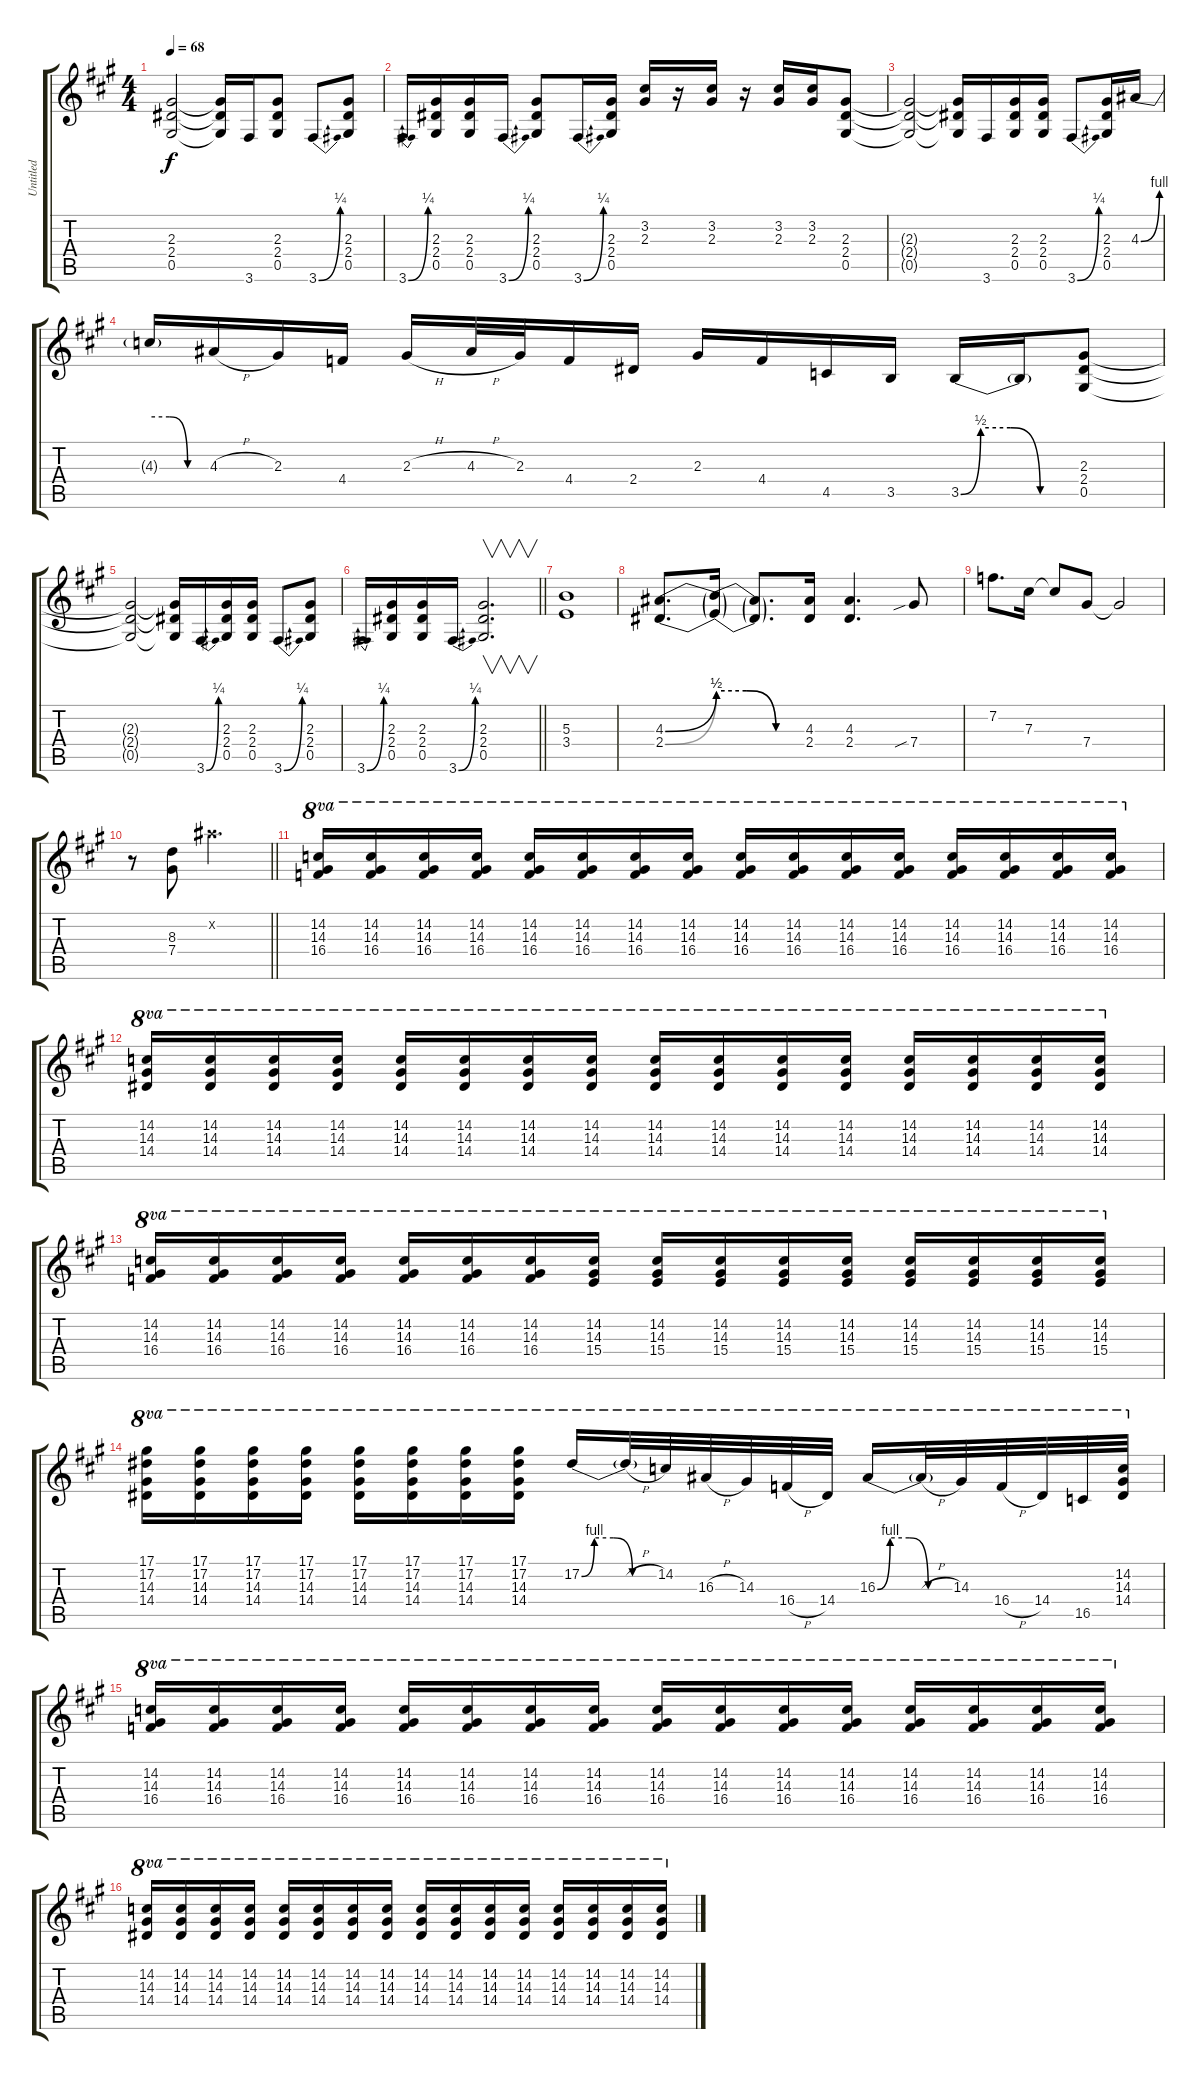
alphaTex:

\track ("Untitled" "Untitled") {instrument distortionguitar}
\staff {score tabs}
\tuning (Eb4 Bb3 Gb3 Db3 Ab2 Eb2) {hide}
\ts (4 4)
\tempo 68
\clef g2
\ks a
(2.3{t} 2.4{t} 0.5{t}).2{dy f} (2.3{t} 2.4{t} 0.5{t}).16 3.6.16 (2.3 2.4 0.5).8 3.6{be (bend 0 0 60 1)}.8 (2.3 2.4 0.5).8 |
3.6{be (bend 0 0 60 1)}.16 (2.3 2.4 0.5).16 (2.3 2.4 0.5).16 3.6{be (bend 0 0 60 1)}.16 (2.3 2.4 0.5).8 3.6{be (bend 0 0 60 1)}.16 (2.3 2.4 0.5).16 (3.2 2.3).16 r.16 (3.2 2.3).16 r.16 (3.2 2.3).16 (3.2 2.3).16 (2.3 2.4 0.5).8 |
(2.3{t} 2.4{t} 0.5{t}).2 (2.3{t} 2.4{t} 0.5{t}).16 3.6.16 (2.3 2.4 0.5).16 (2.3 2.4 0.5).16 3.6{be (bend 0 0 60 1)}.8 (2.3 2.4 0.5).16 4.3{be (bend 0 0 60 4)}.16 |
4.3{be (custom 0 4 20 4 40 0 60 0) t}.16 4.3{h}.16 2.3.16 4.4.16 2.3{h}.16 4.3{h}.32 2.3.32 4.4.16 2.4.16 2.3.16 4.4.16 4.5.16 3.5.16 3.5{be (custom 0 0 10 2 25 2 40 0 60 0)}.16 3.5{t}.16 (2.3 2.4 0.5).8 |
(2.3{t} 2.4{t} 0.5{t}).2 (2.3{t} 2.4{t} 0.5{t}).16 3.6{be (bend 0 0 60 1)}.16 (2.3 2.4 0.5).16 (2.3 2.4 0.5).16 3.6{be (bend 0 0 60 1)}.8 (2.3 2.4 0.5).8 |
\barLineRight lightlight
3.6{be (bend 0 0 60 1)}.16 (2.3 2.4 0.5).16 (2.3 2.4 0.5).16 3.6{be (bend 0 0 60 1)}.16 (2.3 2.4 0.5).2{v d} |
\section ("" " ")
(5.3 3.4).1 |
(4.3{be (bend 0 0 60 2)} 2.4{be (bend 0 0 60 2)}).8{d} (4.3{be (custom 0 2 20 2 40 0 60 0) t} 2.4{be (custom 0 2 20 2 40 0 60 0) t}).16 (4.3{t} 2.4{t}).8{d} (4.3 2.4).16 (4.3 2.4).4{d} 7.4{sib}.8 |
7.2.8{d} 7.3.16 7.3{t}.8 7.4.8 7.4{t}.2 |
\barLineRight lightlight
r.8 (8.3 7.4).8 12.2{x}.2{d} |
\section ("" " ")
(14.2 14.3 16.4).16{ot 8va} (14.2 14.3 16.4).16{ot 8va} (14.2 14.3 16.4).16{ot 8va} (14.2 14.3 16.4).16{ot 8va} (14.2 14.3 16.4).16{ot 8va} (14.2 14.3 16.4).16{ot 8va} (14.2 14.3 16.4).16{ot 8va} (14.2 14.3 16.4).16{ot 8va} (14.2 14.3 16.4).16{ot 8va} (14.2 14.3 16.4).16{ot 8va} (14.2 14.3 16.4).16{ot 8va} (14.2 14.3 16.4).16{ot 8va} (14.2 14.3 16.4).16{ot 8va} (14.2 14.3 16.4).16{ot 8va} (14.2 14.3 16.4).16{ot 8va} (14.2 14.3 16.4).16{ot 8va} |
(14.2 14.3 14.4).16{ot 8va} (14.2 14.3 14.4).16{ot 8va} (14.2 14.3 14.4).16{ot 8va} (14.2 14.3 14.4).16{ot 8va} (14.2 14.3 14.4).16{ot 8va} (14.2 14.3 14.4).16{ot 8va} (14.2 14.3 14.4).16{ot 8va} (14.2 14.3 14.4).16{ot 8va} (14.2 14.3 14.4).16{ot 8va} (14.2 14.3 14.4).16{ot 8va} (14.2 14.3 14.4).16{ot 8va} (14.2 14.3 14.4).16{ot 8va} (14.2 14.3 14.4).16{ot 8va} (14.2 14.3 14.4).16{ot 8va} (14.2 14.3 14.4).16{ot 8va} (14.2 14.3 14.4).16{ot 8va} |
(14.2 14.3 16.4).16{ot 8va} (14.2 14.3 16.4).16{ot 8va} (14.2 14.3 16.4).16{ot 8va} (14.2 14.3 16.4).16{ot 8va} (14.2 14.3 16.4).16{ot 8va} (14.2 14.3 16.4).16{ot 8va} (14.2 14.3 16.4).16{ot 8va} (14.2 14.3 15.4).16{ot 8va} (14.2 14.3 15.4).16{ot 8va} (14.2 14.3 15.4).16{ot 8va} (14.2 14.3 15.4).16{ot 8va} (14.2 14.3 15.4).16{ot 8va} (14.2 14.3 15.4).16{ot 8va} (14.2 14.3 15.4).16{ot 8va} (14.2 14.3 15.4).16{ot 8va} (14.2 14.3 15.4).16{ot 8va} |
(17.1 17.2 14.3 14.4).16{ot 8va} (17.1 17.2 14.3 14.4).16{ot 8va} (17.1 17.2 14.3 14.4).16{ot 8va} (17.1 17.2 14.3 14.4).16{ot 8va} (17.1 17.2 14.3 14.4).16{ot 8va} (17.1 17.2 14.3 14.4).16{ot 8va} (17.1 17.2 14.3 14.4).16{ot 8va} (17.1 17.2 14.3 14.4).16{ot 8va} 17.2{be (custom 0 0 10 4 25 4 40 0 60 0)}.16{ot 8va} 17.2{h t}.32{ot 8va} 14.2.32{ot 8va} 16.3{h}.32{ot 8va} 14.3.32{ot 8va} 16.4{h}.32{ot 8va} 14.4.32{ot 8va} 16.3{be (custom 0 0 10 4 25 4 40 0 60 0)}.16{ot 8va} 16.3{h t}.32{ot 8va} 14.3.32{ot 8va} 16.4{h}.32{ot 8va} 14.4.32{ot 8va} 16.5.32{ot 8va} (14.2 14.3 14.4).32{ot 8va} |
(14.2 14.3 16.4).16{ot 8va} (14.2 14.3 16.4).16{ot 8va} (14.2 14.3 16.4).16{ot 8va} (14.2 14.3 16.4).16{ot 8va} (14.2 14.3 16.4).16{ot 8va} (14.2 14.3 16.4).16{ot 8va} (14.2 14.3 16.4).16{ot 8va} (14.2 14.3 16.4).16{ot 8va} (14.2 14.3 16.4).16{ot 8va} (14.2 14.3 16.4).16{ot 8va} (14.2 14.3 16.4).16{ot 8va} (14.2 14.3 16.4).16{ot 8va} (14.2 14.3 16.4).16{ot 8va} (14.2 14.3 16.4).16{ot 8va} (14.2 14.3 16.4).16{ot 8va} (14.2 14.3 16.4).16{ot 8va} |
(14.2 14.3 14.4).16{ot 8va} (14.2 14.3 14.4).16{ot 8va} (14.2 14.3 14.4).16{ot 8va} (14.2 14.3 14.4).16{ot 8va} (14.2 14.3 14.4).16{ot 8va} (14.2 14.3 14.4).16{ot 8va} (14.2 14.3 14.4).16{ot 8va} (14.2 14.3 14.4).16{ot 8va} (14.2 14.3 14.4).16{ot 8va} (14.2 14.3 14.4).16{ot 8va} (14.2 14.3 14.4).16{ot 8va} (14.2 14.3 14.4).16{ot 8va} (14.2 14.3 14.4).16{ot 8va} (14.2 14.3 14.4).16{ot 8va} (14.2 14.3 14.4).16{ot 8va} (14.2 14.3 14.4).16{ot 8va}
